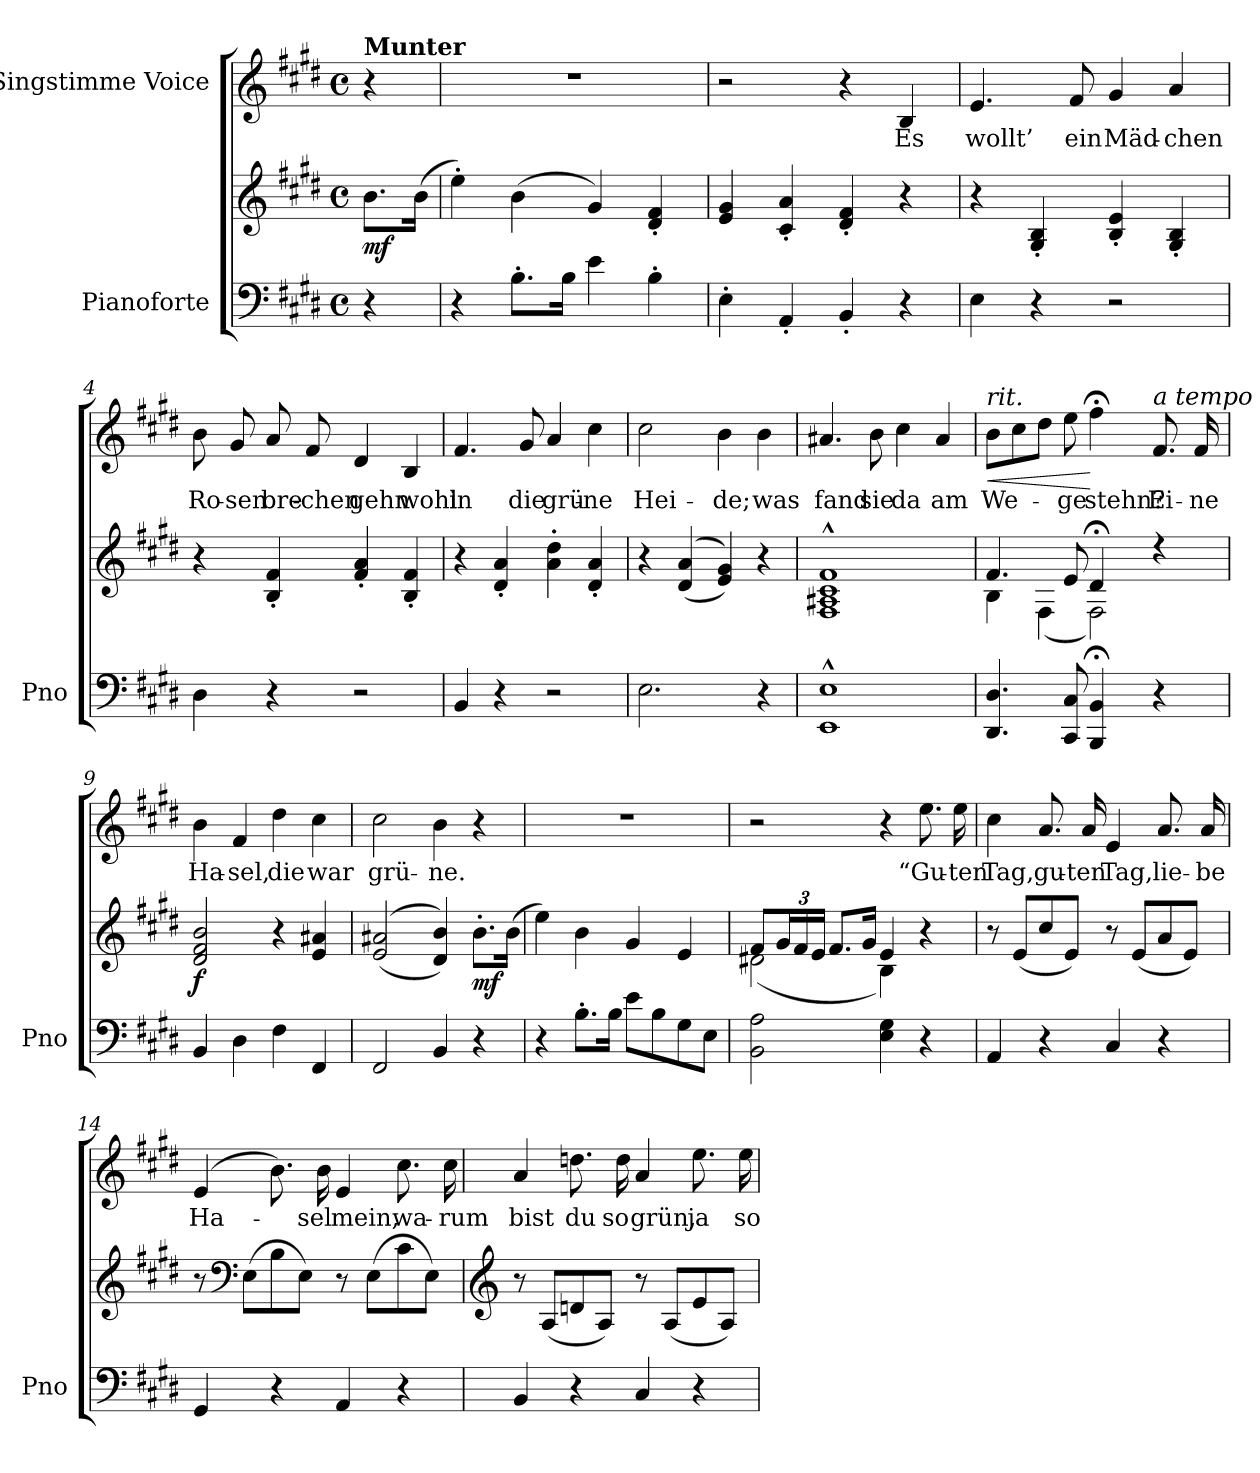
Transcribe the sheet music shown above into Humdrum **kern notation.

**kern	**kern	**dynam	**kern	**text	**dynam
*part2	*part2	*part2	*part1	*part1	*part1
*staff3	*staff2	*staff2/3	*staff1	*staff1	*staff1
*I"Pianoforte	*	*	*I"Singstimme Voice	*	*
*I'Pno	*	*	*	*	*
*clefF4	*clefG2	*	*clefG2	*	*
*k[f#c#g#d#]	*k[f#c#g#d#]	*	*k[f#c#g#d#]	*	*
*M4/4	*M4/4	*	*M4/4	*	*
*met(c)	*met(c)	*	*met(c)	*	*
=	=	=	=	=	=
!	!	!	!LO:TX:a:B:t=Munter	!	!
!	!	!LO:DY:b	!	!	!
4r	8.b\L	mf	4r	.	.
.	(16b\Jk	.	.	.	.
=1	=1	=1	=1	=1	=1
4r	4ee'\)	.	1r	.	.
8.B'\L	(4b\	.	.	.	.
16B\Jk	.	.	.	.	.
4e\	4g#/)	.	.	.	.
4B'\	4d#/' 4f#/'	.	.	.	.
=2	=2	=2	=2	=2	=2
4E'\	4e/ 4g#/	.	2r	.	.
4AA'/	4c#/' 4a/'	.	.	.	.
4BB'/	4d#/' 4f#/'	.	4r	.	.
4r	4r	.	4B/	Es	.
=3	=3	=3	=3	=3	=3
4E\	4r	.	4.e/	wollt’	.
4r	4G#/' 4B/'	.	.	.	.
.	.	.	8f#/	ein	.
2r	4B/' 4e/'	.	4g#/	Mäd-	.
.	4G#/' 4B/'	.	4a/	-chen	.
=4	=4	=4	=4	=4	=4
4D#\	4r	.	8b\	Ro-	.
.	.	.	8g#/	-sen	.
4r	4B/' 4f#/'	.	8a/	bre-	.
.	.	.	8f#/	-chen	.
2r	4f#/' 4a/'	.	4d#/	gehn	.
.	4B/' 4f#/'	.	4B/	wohl	.
=5	=5	=5	=5	=5	=5
4BB/	4r	.	4.f#/	in	.
4r	4d#/' 4a/'	.	.	.	.
.	.	.	8g#/	die	.
2r	4a\' 4dd#\'	.	4a/	grü-	.
.	4d#/' 4a/'	.	4cc#\	-ne	.
=6	=6	=6	=6	=6	=6
2.E\	4r	.	2cc#\	Hei-	.
.	((>4d#/ 4a/	.	.	.	.
.	4e/ 4g#/))	.	4b\	-de;	.
4r	4r	.	4b\	was	.
=7	=7	=7	=7	=7	=7
1EE^^ 1E^^	1F#^^ 1A#X^^ 1c#^^ 1f#^^	.	4.a#X/	fand	.
.	.	.	8b\	sie	.
.	.	.	4cc#\	da	.
.	.	.	4a#/	am	.
=8	=8	=8	=8	=8	=8
*	*^	*	*	*	*
!	!	!	!	!LO:TX:a:i:t=rit.	!	!
!	!	!	!	!	!	!LO:HP:b
4.DD#/ 4.D#/	4.f#/	4B\	.	8b\L	We-	<
.	.	.	.	8cc#\	.	.
.	.	(4F#\	.	8dd#\J	.	.
8CC#/ 8C#/	8e/	.	.	8ee\	-ge	.
4BBB/; 4BB/;	4d#;</	2F#\)	.	4ff#;<\	stehn?	[
!	!	!	!	!LO:TX:a:i:t=a tempo	!	!
4r	4r	.	.	8.f#/	Ei-	.
.	.	.	.	16f#/	-ne	.
*	*v	*v	*	*	*	*
=9	=9	=9	=9	=9	=9
!	!	!LO:DY:b	!	!	!
4BB/	2d#/ 2f#/ 2b/	f	4b\	Ha-	.
4D#\	.	.	4f#/	-sel,	.
4F#\	4r	.	4dd#\	die	.
4FF#/	4e/ 4a#X/	.	4cc#\	war	.
=10	=10	=10	=10	=10	=10
2FF#/	(>(2e/ 2a#X/	.	2cc#\	grü-	.
4BB/	4d#/ 4b/))	.	4b\	-ne.	.
!	!	!LO:DY:b	!	!	!
4r	8.b'\L	mf	4r	.	.
.	(16b\Jk	.	.	.	.
=11	=11	=11	=11	=11	=11
4r	4ee\)	.	1r	.	.
8.B'\L	4b\	.	.	.	.
16B\Jk	.	.	.	.	.
8e\L	4g#/	.	.	.	.
8B\	.	.	.	.	.
8G#\	4e/	.	.	.	.
8E\J	.	.	.	.	.
=12	=12	=12	=12	=12	=12
*	*^	*	*	*	*
2BB\ 2A\	8f#/L	(2d#X\	.	2r	.	.
*	*Xbrackettup	*	*	*	*	*
.	24g#/L	.	.	.	.	.
.	24f#/	.	.	.	.	.
.	24e/JJ	.	.	.	.	.
.	8.f#/L	.	.	.	.	.
.	16g#/Jk	.	.	.	.	.
4E\ 4G#\	4e/	4B\)	.	4r	.	.
4r	4r	4ryy	.	8.ee\	“Gu-	.
.	.	.	.	16ee\	-ten	.
*	*v	*v	*	*	*	*
=13	=13	=13	=13	=13	=13
4AA/	8r	.	4cc#\	Tag,	.
.	(8e/L	.	.	.	.
4r	8cc#/	.	8.a/	gu-	.
.	8e/J)	.	.	.	.
.	.	.	16a/	-ten	.
4C#/	8r	.	4e/	Tag,	.
.	(8e/L	.	.	.	.
4r	8a/	.	8.a/	lie-	.
.	8e/J)	.	.	.	.
.	.	.	16a/	-be	.
=14	=14	=14	=14	=14	=14
4GG#/	8r	.	(4e/	Ha-	.
*	*clefF4	*	*	*	*
.	(8E\L	.	.	.	.
4r	8B\	.	8.b\)	.	.
.	8E\J)	.	.	.	.
.	.	.	16b\	-sel	.
4AA/	8r	.	4e/	mein,	.
.	(8E\L	.	.	.	.
4r	8c#\	.	8.cc#\	wa-	.
.	8E\J)	.	.	.	.
.	.	.	16cc#\	-rum	.
=15	=15	=15	=15	=15	=15
*	*clefG2	*	*	*	*
4BB/	8r	.	4a/	bist	.
.	(8A/L	.	.	.	.
4r	8dn/	.	8.ddn\	du	.
.	8A/J)	.	.	.	.
.	.	.	16dd\	so	.
4C#/	8r	.	4a/	grün,	.
.	(8A/L	.	.	.	.
4r	8e/	.	8.ee\	ja	.
.	8A/J)	.	.	.	.
.	.	.	16ee\	so	.
=	=	=	=	=	=
*-	*-	*-	*-	*-	*-
